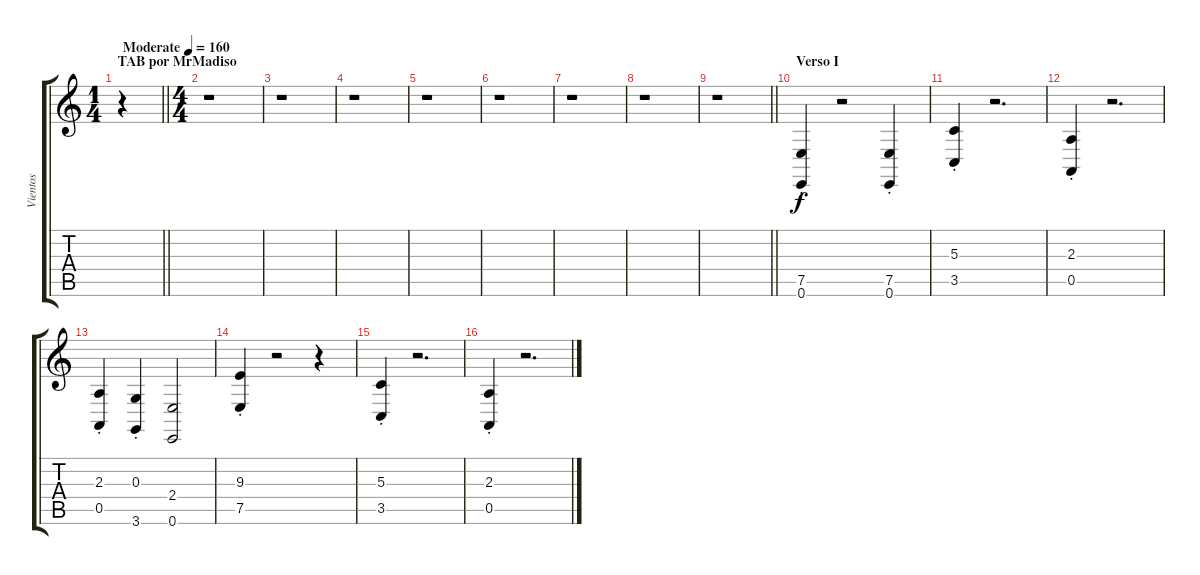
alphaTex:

\track ("Vientos" "Vientos") {instrument tuba}
\staff {score tabs}
\tuning (E4 B3 G3 D3 A2 E2) {hide}
\ts (1 4)
\section ("" "TAB por MrMadiso")
\tempo (160 "Moderate")
\clef g2
\barLineRight lightlight
\ks c
r.4{dy f instrument tuba} |
\ts (4 4)
r.1 |
r.1 |
r.1 |
r.1 |
r.1 |
r.1 |
r.1 |
\barLineRight lightlight
r.1 |
\section ("" "Verso I")
(7.5{st} 0.6{st}).4 r.2 (7.5{st} 0.6{st}).4 |
(5.3{st} 3.5{st}).4 r.2{d} |
(2.3{st} 0.5{st}).4 r.2{d} |
(2.3{st} 0.5{st}).4 (0.3{st} 3.6{st}).4 (2.4 0.6).2 |
(9.3{st} 7.5{st}).4 r.2 r.4 |
(5.3{st} 3.5{st}).4 r.2{d} |
(2.3{st} 0.5{st}).4 r.2{d}
